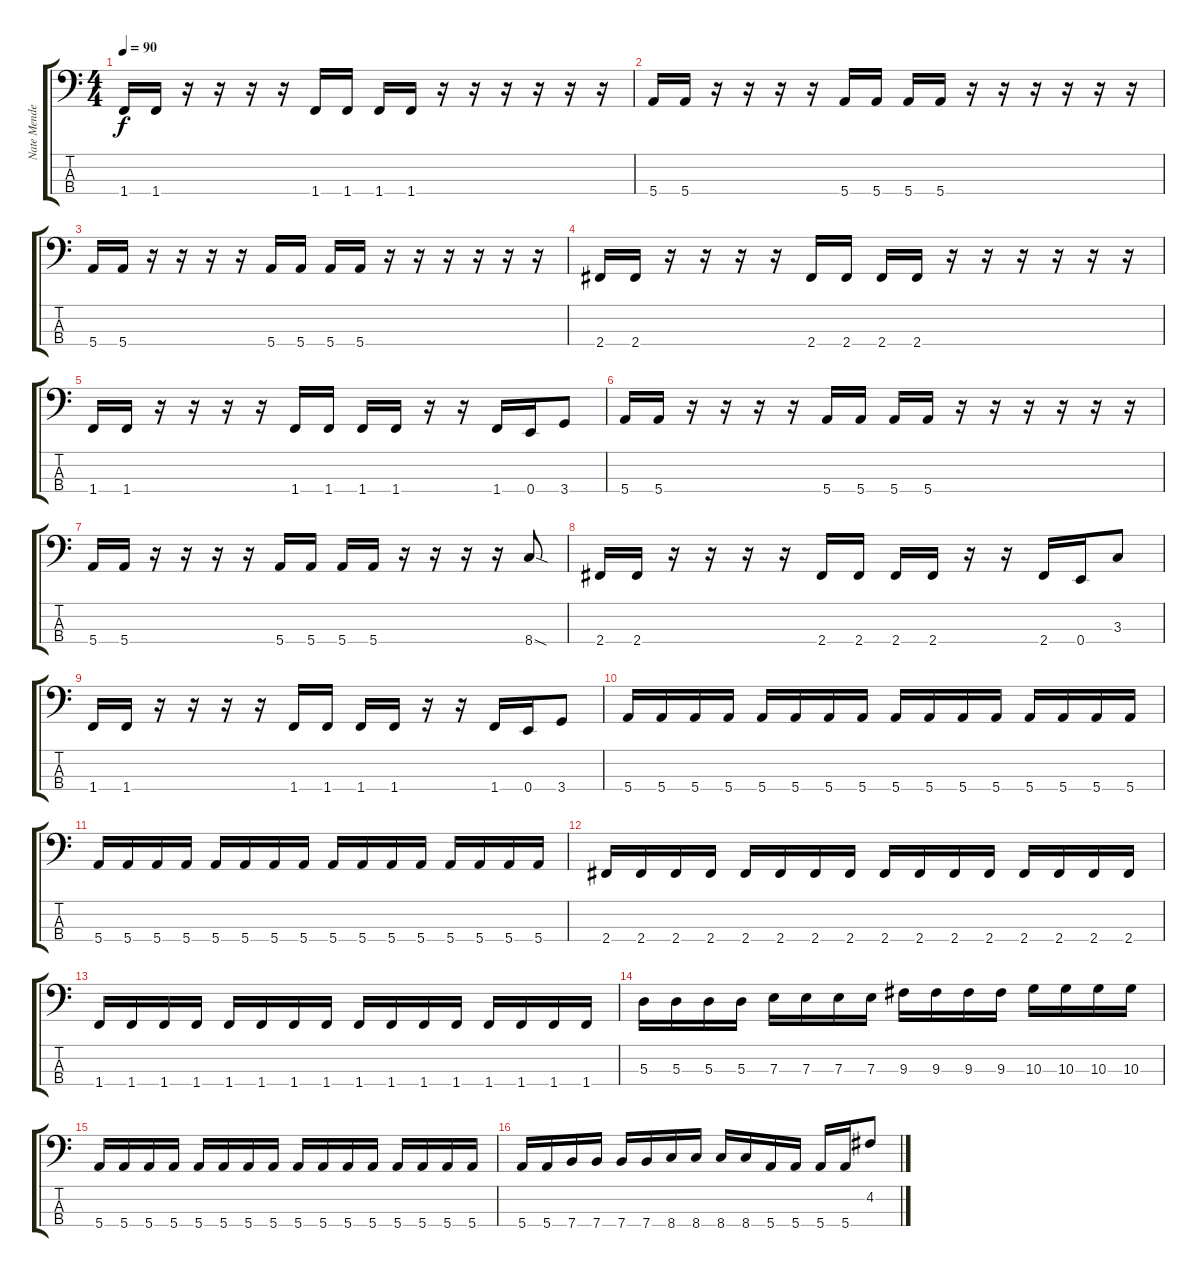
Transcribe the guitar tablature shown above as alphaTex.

\track ("Nate Mendel - Bass Guitar" "Nate Mende") {instrument electricbassfinger}
\staff {score tabs}
\tuning (G2 D2 A1 E1) {hide}
\ts (4 4)
\tempo 90
\clef f4
\ks c
1.4.16{dy f} 1.4.16 r.16 r.16 r.16 r.16 1.4.16 1.4.16 1.4.16 1.4.16 r.16 r.16 r.16 r.16 r.16 r.16 |
5.4.16 5.4.16 r.16 r.16 r.16 r.16 5.4.16 5.4.16 5.4.16 5.4.16 r.16 r.16 r.16 r.16 r.16 r.16 |
5.4.16 5.4.16 r.16 r.16 r.16 r.16 5.4.16 5.4.16 5.4.16 5.4.16 r.16 r.16 r.16 r.16 r.16 r.16 |
2.4.16 2.4.16 r.16 r.16 r.16 r.16 2.4.16 2.4.16 2.4.16 2.4.16 r.16 r.16 r.16 r.16 r.16 r.16 |
1.4.16 1.4.16 r.16 r.16 r.16 r.16 1.4.16 1.4.16 1.4.16 1.4.16 r.16 r.16 1.4.16 0.4.16 3.4.8 |
5.4.16 5.4.16 r.16 r.16 r.16 r.16 5.4.16 5.4.16 5.4.16 5.4.16 r.16 r.16 r.16 r.16 r.16 r.16 |
5.4.16 5.4.16 r.16 r.16 r.16 r.16 5.4.16 5.4.16 5.4.16 5.4.16 r.16 r.16 r.16 r.16 8.4{sod}.8 |
2.4.16 2.4.16 r.16 r.16 r.16 r.16 2.4.16 2.4.16 2.4.16 2.4.16 r.16 r.16 2.4.16 0.4.16 3.3.8 |
1.4.16 1.4.16 r.16 r.16 r.16 r.16 1.4.16 1.4.16 1.4.16 1.4.16 r.16 r.16 1.4.16 0.4.16 3.4.8 |
5.4.16 5.4.16 5.4.16 5.4.16 5.4.16 5.4.16 5.4.16 5.4.16 5.4.16 5.4.16 5.4.16 5.4.16 5.4.16 5.4.16 5.4.16 5.4.16 |
5.4.16 5.4.16 5.4.16 5.4.16 5.4.16 5.4.16 5.4.16 5.4.16 5.4.16 5.4.16 5.4.16 5.4.16 5.4.16 5.4.16 5.4.16 5.4.16 |
2.4.16 2.4.16 2.4.16 2.4.16 2.4.16 2.4.16 2.4.16 2.4.16 2.4.16 2.4.16 2.4.16 2.4.16 2.4.16 2.4.16 2.4.16 2.4.16 |
1.4.16 1.4.16 1.4.16 1.4.16 1.4.16 1.4.16 1.4.16 1.4.16 1.4.16 1.4.16 1.4.16 1.4.16 1.4.16 1.4.16 1.4.16 1.4.16 |
5.3.16 5.3.16 5.3.16 5.3.16 7.3.16 7.3.16 7.3.16 7.3.16 9.3.16 9.3.16 9.3.16 9.3.16 10.3.16 10.3.16 10.3.16 10.3.16 |
5.4.16 5.4.16 5.4.16 5.4.16 5.4.16 5.4.16 5.4.16 5.4.16 5.4.16 5.4.16 5.4.16 5.4.16 5.4.16 5.4.16 5.4.16 5.4.16 |
5.4.16 5.4.16 7.4.16 7.4.16 7.4.16 7.4.16 8.4.16 8.4.16 8.4.16 8.4.16 5.4.16 5.4.16 5.4.16 5.4.16 4.2.8
